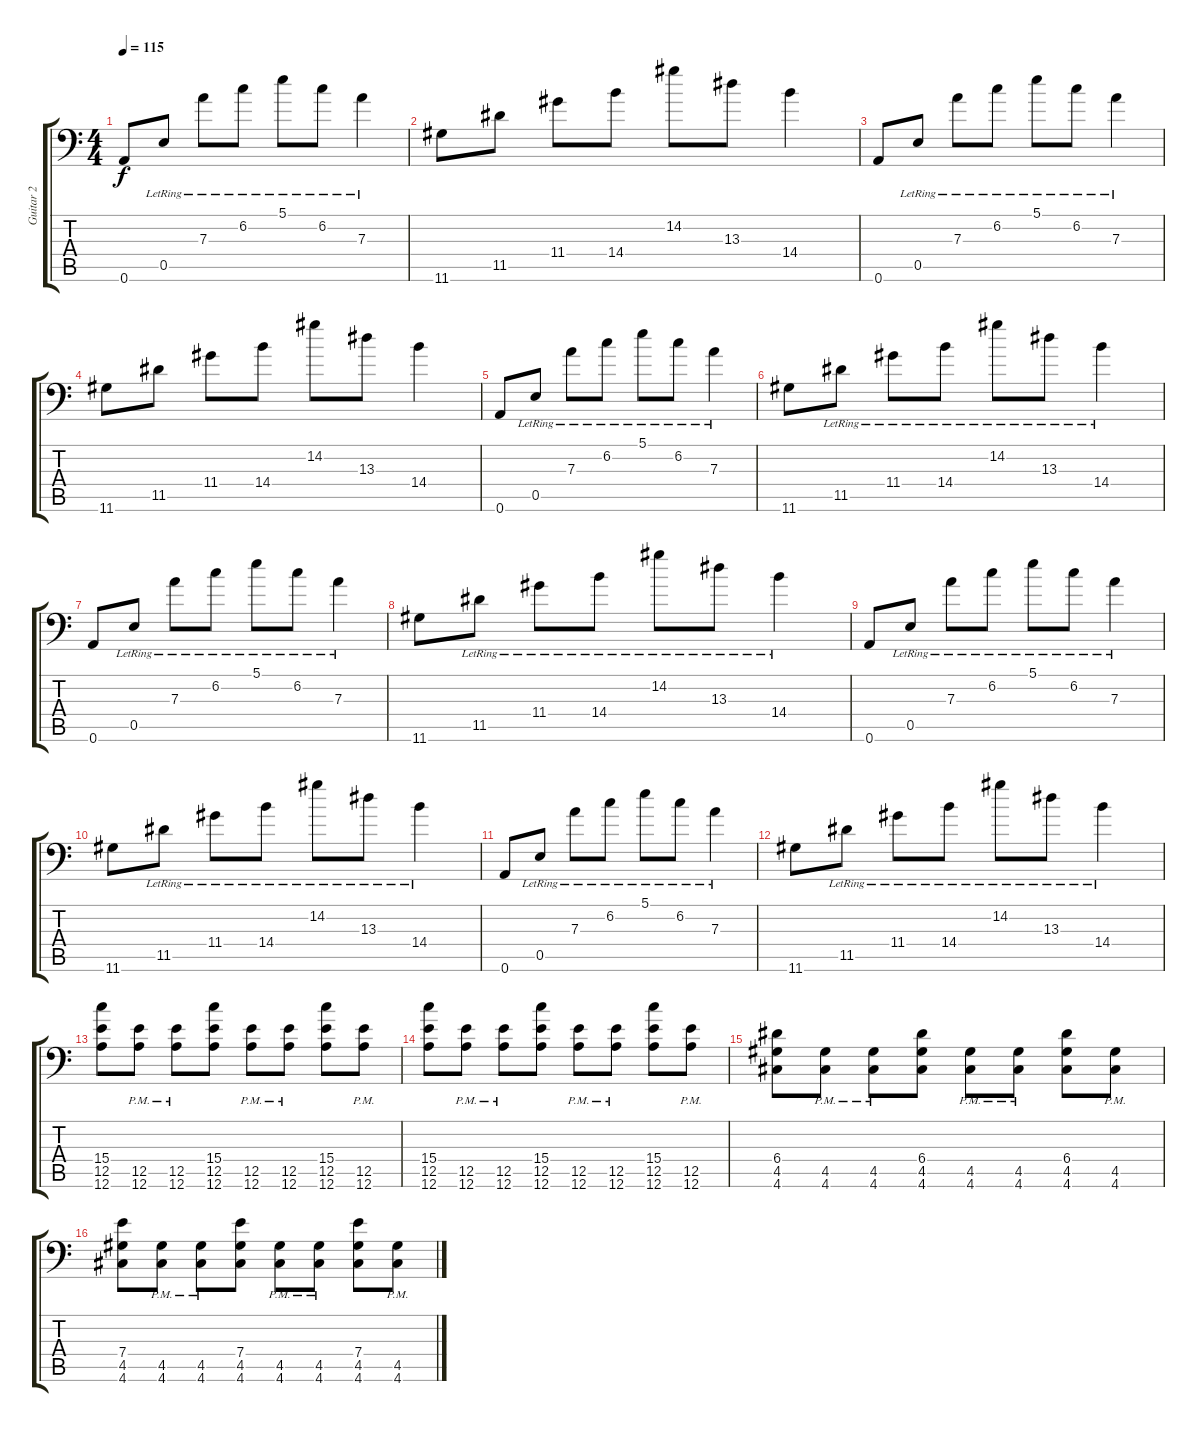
\track ("Guitar 2" "Guitar 2") {instrument distortionguitar}
\staff {score tabs}
\tuning (B3 Gb3 D3 A2 E2 A1) {hide}
\ts (4 4)
\tempo 115
\clef f4
\ks c
0.6.8{dy f} 0.5{lr}.8 7.3{lr}.8 6.2{lr}.8 5.1{lr}.8 6.2{lr}.8 7.3{lr}.4 |
11.6.8 11.5.8 11.4.8 14.4.8 14.2.8 13.3.8 14.4.4 |
0.6.8 0.5{lr}.8 7.3{lr}.8 6.2{lr}.8 5.1{lr}.8 6.2{lr}.8 7.3{lr}.4 |
11.6.8 11.5.8 11.4.8 14.4.8 14.2.8 13.3.8 14.4.4 |
0.6.8 0.5{lr}.8 7.3{lr}.8 6.2{lr}.8 5.1{lr}.8 6.2{lr}.8 7.3{lr}.4 |
11.6.8 11.5{lr}.8 11.4{lr}.8 14.4{lr}.8 14.2{lr}.8 13.3{lr}.8 14.4{lr}.4 |
0.6.8 0.5{lr}.8 7.3{lr}.8 6.2{lr}.8 5.1{lr}.8 6.2{lr}.8 7.3{lr}.4 |
11.6.8 11.5{lr}.8 11.4{lr}.8 14.4{lr}.8 14.2{lr}.8 13.3{lr}.8 14.4{lr}.4 |
0.6.8 0.5{lr}.8 7.3{lr}.8 6.2{lr}.8 5.1{lr}.8 6.2{lr}.8 7.3{lr}.4 |
11.6.8 11.5{lr}.8 11.4{lr}.8 14.4{lr}.8 14.2{lr}.8 13.3{lr}.8 14.4{lr}.4 |
0.6.8 0.5{lr}.8 7.3{lr}.8 6.2{lr}.8 5.1{lr}.8 6.2{lr}.8 7.3{lr}.4 |
11.6.8 11.5{lr}.8 11.4{lr}.8 14.4{lr}.8 14.2{lr}.8 13.3{lr}.8 14.4{lr}.4 |
(15.4 12.5 12.6).8 (12.5{pm} 12.6{pm}).8 (12.5{pm} 12.6{pm}).8 (15.4 12.5 12.6).8 (12.5{pm} 12.6{pm}).8 (12.5{pm} 12.6{pm}).8 (15.4 12.5 12.6).8 (12.5{pm} 12.6{pm}).8 |
(15.4 12.5 12.6).8 (12.5{pm} 12.6{pm}).8 (12.5{pm} 12.6{pm}).8 (15.4 12.5 12.6).8 (12.5{pm} 12.6{pm}).8 (12.5{pm} 12.6{pm}).8 (15.4 12.5 12.6).8 (12.5{pm} 12.6{pm}).8 |
(6.4 4.5 4.6).8 (4.5{pm} 4.6{pm}).8 (4.5{pm} 4.6{pm}).8 (6.4 4.5 4.6).8 (4.5{pm} 4.6{pm}).8 (4.5{pm} 4.6{pm}).8 (6.4 4.5 4.6).8 (4.5{pm} 4.6{pm}).8 |
(7.4 4.5 4.6).8 (4.5{pm} 4.6{pm}).8 (4.5{pm} 4.6{pm}).8 (7.4 4.5 4.6).8 (4.5{pm} 4.6{pm}).8 (4.5{pm} 4.6{pm}).8 (7.4 4.5 4.6).8 (4.5{pm} 4.6{pm}).8
